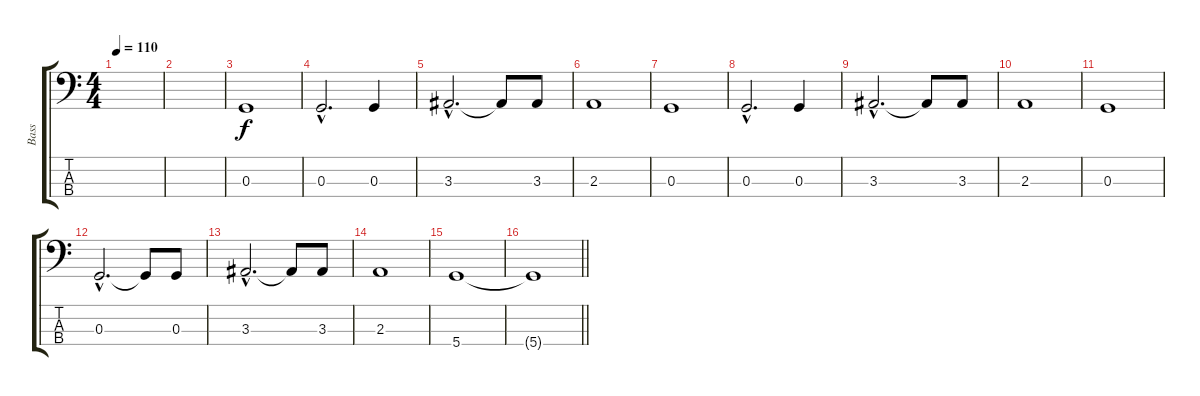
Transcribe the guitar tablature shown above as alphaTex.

\track ("Bass" "Bass") {instrument electricbasspick}
\staff {score tabs}
\tuning (F2 C2 G1 D1) {hide}
\ts (4 4)
\section ("" "")
\tempo 110
\clef f4
\ks c
|
|
0.3.1 |
0.3{hac}.2{d} 0.3.4 |
3.3{hac}.2{d} 3.3{t}.8 3.3.8 |
2.3.1 |
0.3.1 |
0.3{hac}.2{d} 0.3.4 |
3.3{hac}.2{d} 3.3{t}.8 3.3.8 |
2.3.1 |
0.3.1 |
0.3{hac}.2{d} 0.3{t}.8 0.3.8 |
3.3{hac}.2{d} 3.3{t}.8 3.3.8 |
2.3.1 |
5.4.1 |
\barLineRight lightlight
5.4{t}.1
